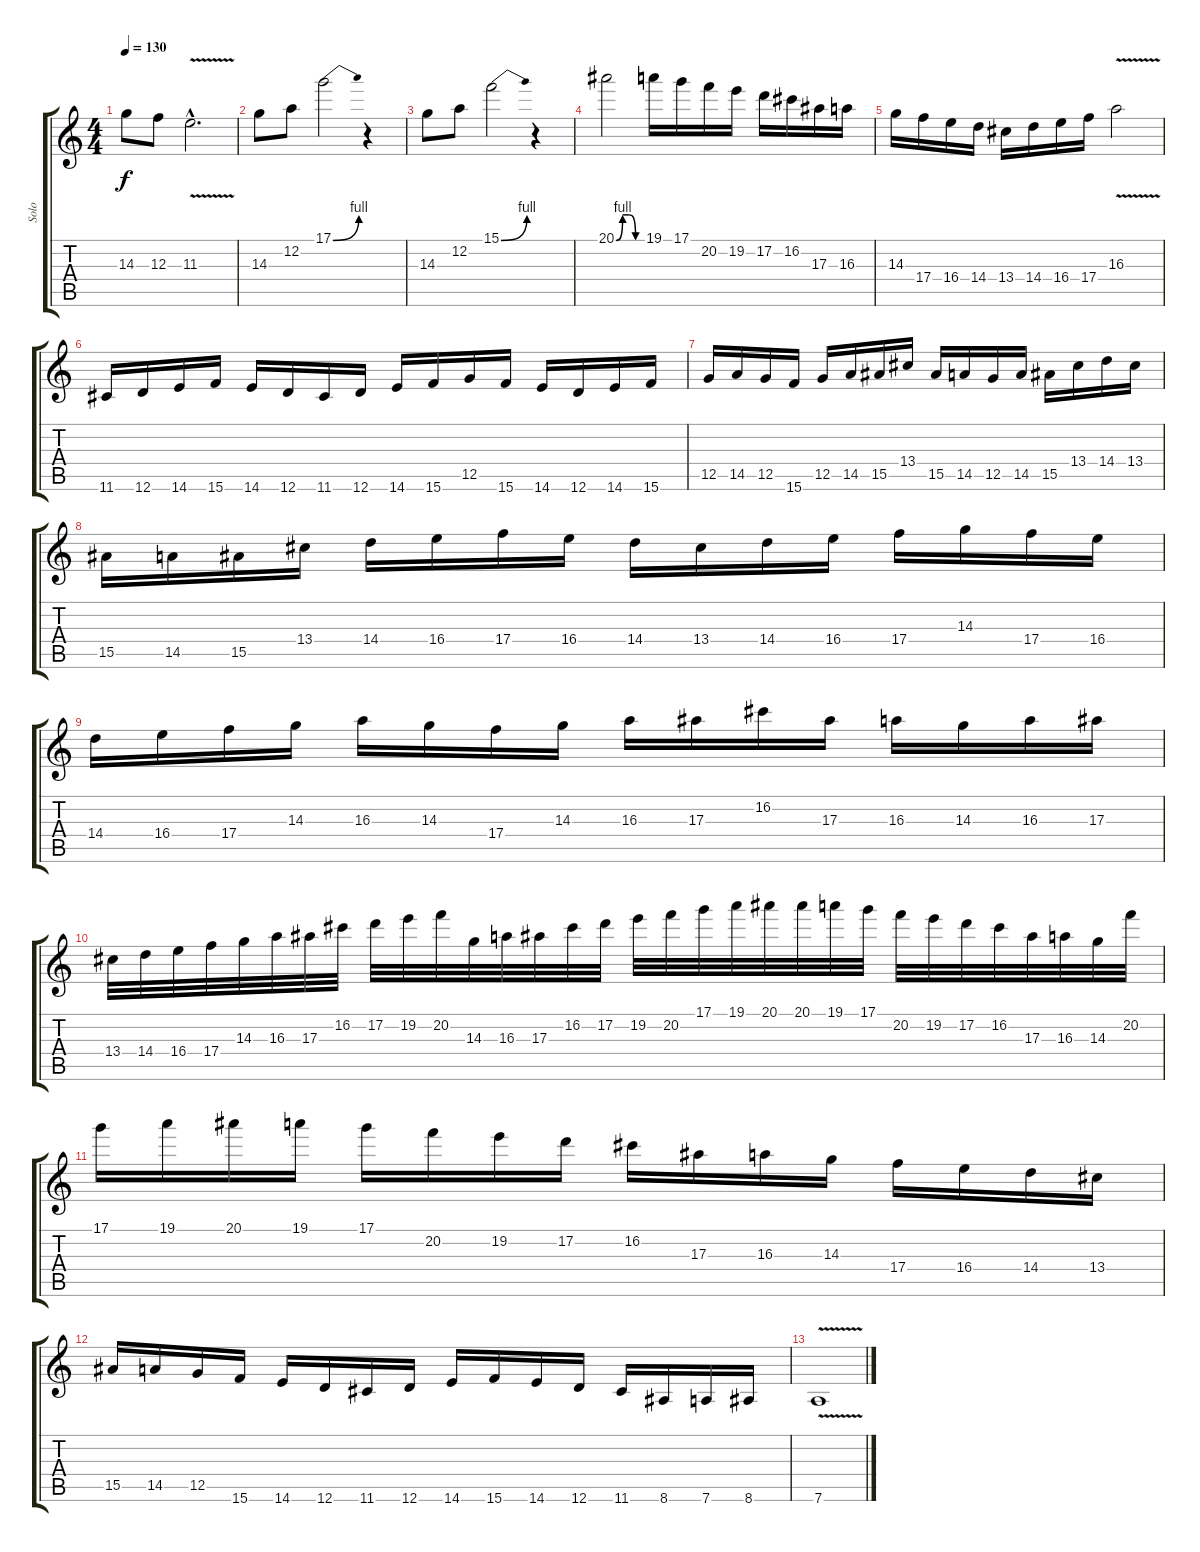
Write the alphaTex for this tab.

\track ("Solo" "Solo") {instrument overdrivenguitar}
\staff {score tabs}
\tuning (D4 A3 F3 C3 G2 D2) {hide}
\ts (4 4)
\tempo 130
\clef g2
\ks c
14.3.8{dy f} 12.3.8 11.3{v hac}.2{d} |
14.3.8 12.2.8 17.1{be (bend 0 0 60 4)}.2 r.4 |
14.3.8 12.2.8 15.1{be (bend 0 0 60 4)}.2 r.4 |
20.1{be (custom 0 0 15 4 30 4 45 0 60 0)}.2 19.1.16 17.1.16 20.2.16 19.2.16 17.2.16 16.2.16 17.3.16 16.3.16 |
14.3.16 17.4.16 16.4.16 14.4.16 13.4.16 14.4.16 16.4.16 17.4.16 16.3{v}.2 |
11.6.16 12.6.16 14.6.16 15.6.16 14.6.16 12.6.16 11.6.16 12.6.16 14.6.16 15.6.16 12.5.16 15.6.16 14.6.16 12.6.16 14.6.16 15.6.16 |
12.5.16 14.5.16 12.5.16 15.6.16 12.5.16 14.5.16 15.5.16 13.4.16 15.5.16 14.5.16 12.5.16 14.5.16 15.5.16 13.4.16 14.4.16 13.4.16 |
15.5.16 14.5.16 15.5.16 13.4.16 14.4.16 16.4.16 17.4.16 16.4.16 14.4.16 13.4.16 14.4.16 16.4.16 17.4.16 14.3.16 17.4.16 16.4.16 |
14.4.16{volume 0} 16.4.16 17.4.16 14.3.16 16.3.16 14.3.16 17.4.16 14.3.16 16.3.16 17.3.16 16.2.16 17.3.16 16.3.16 14.3.16 16.3.16 17.3.16 |
13.4.32 14.4.32 16.4.32 17.4.32 14.3.32 16.3.32 17.3.32 16.2.32 17.2.32 19.2.32 20.2.32 14.3.32 16.3.32 17.3.32 16.2.32 17.2.32 19.2.32 20.2.32 17.1.32 19.1.32 20.1.32 20.1.32 19.1.32 17.1.32 20.2.32 19.2.32 17.2.32 16.2.32 17.3.32 16.3.32 14.3.32 20.2.32 |
17.1.16 19.1.16 20.1.16 19.1.16 17.1.16 20.2.16 19.2.16 17.2.16 16.2.16 17.3.16 16.3.16 14.3.16 17.4.16 16.4.16 14.4.16 13.4.16 |
15.5.16 14.5.16 12.5.16 15.6.16 14.6.16 12.6.16 11.6.16 12.6.16 14.6.16 15.6.16 14.6.16 12.6.16 11.6.16 8.6.16 7.6.16 8.6.16 |
7.6{v}.1
